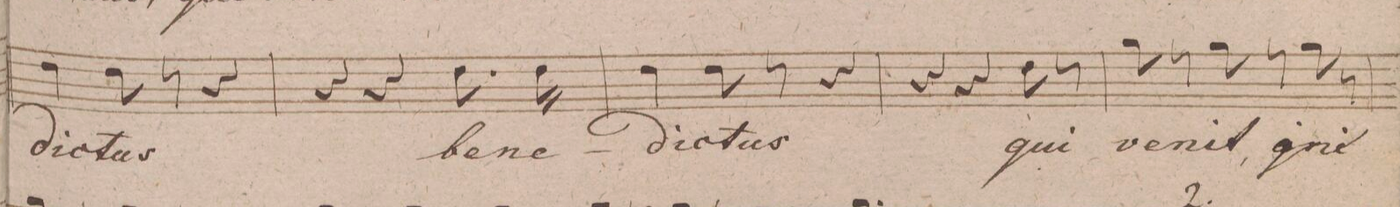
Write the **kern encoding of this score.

**kern	**text	**dynam
*I"Alto.	*	*
*clefC3	*	*
*k[f#c#g#]	*	*
*M3/4	*	*
4e\	-dic-	.
8e\	-tus	.
8r	.	.
4r	.	.
=82	=82	=82
4r	.	.
4r	.	.
*8\left	*	*
8.e\	be-	.
*16\left	*	*
16e\	-ne-	.
=83	=83	=83
4e\	-dic-	.
*8\right	*	*
8e\	-tus	.
8r	.	.
4r	.	.
=84	=84	=84
4r	.	.
4r	.	.
*8\left	*	*
8e\	qui	.
8r	.	.
=85	=85	=85
*8\right	*	*
8a\	ve-	.
8r	.	.
8a\	-nit,	.
8r	.	.
8a\	qui	.
8r	.	.
=86	=86	=86
*-	*-	*-
